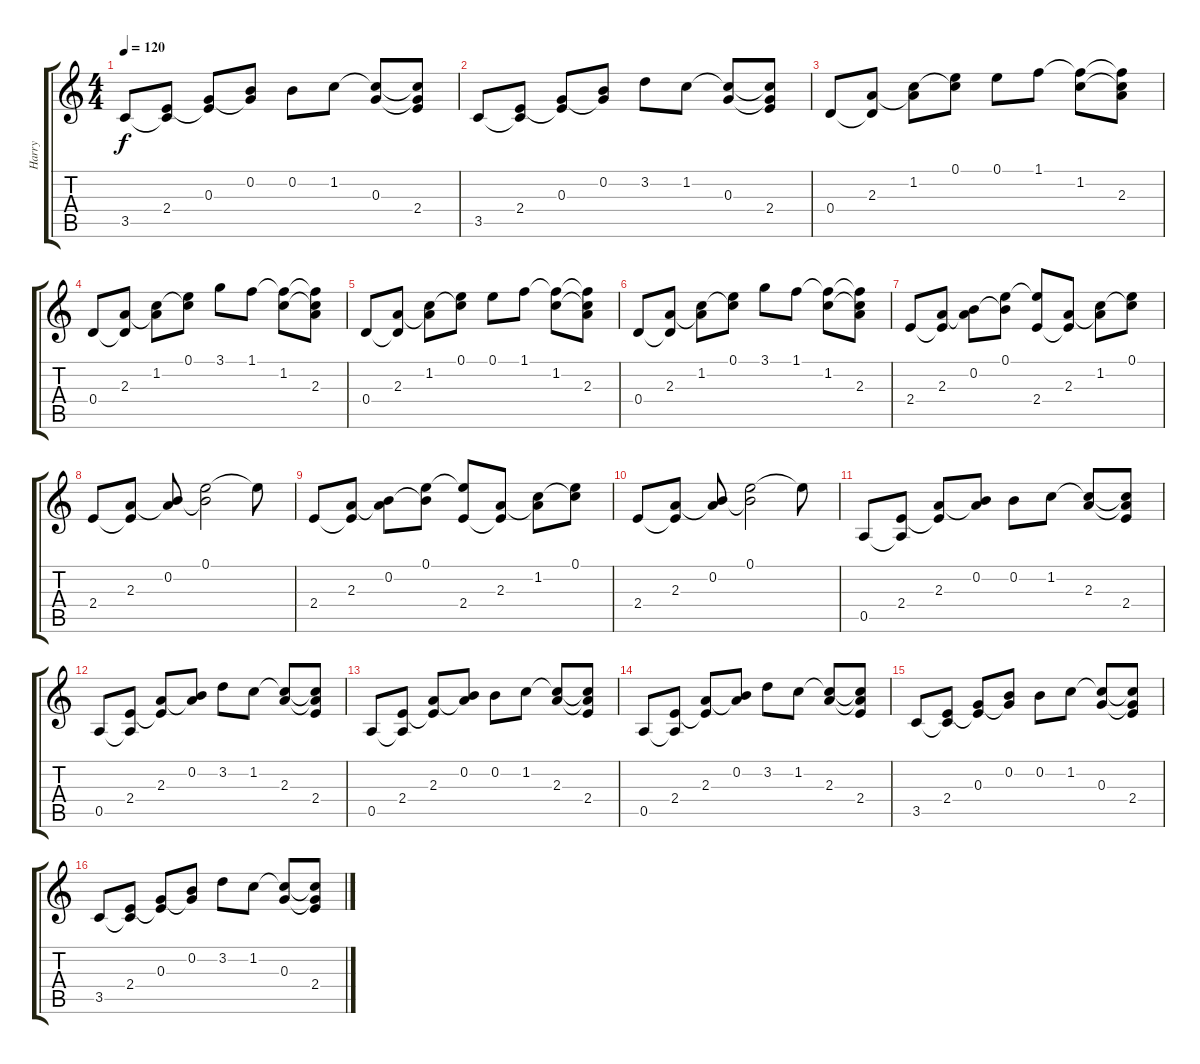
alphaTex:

\track ("Harry" "Harry") {instrument acousticguitarnylon}
\staff {score tabs}
\tuning (E4 B3 G3 D3 A2 E2) {hide}
\ts (4 4)
\tempo 120
\clef g2
\ks c
3.5.8{dy f} (2.4 3.5{t}).8 (0.3 2.4{t}).8 (0.2 0.3{t}).8 0.2.8 1.2.8 (1.2{t} 0.3).8 (1.2{t} 0.3{t} 2.4).8 |
3.5.8 (2.4 3.5{t}).8 (0.3 2.4{t}).8 (0.2 0.3{t}).8 3.2.8 1.2.8 (1.2{t} 0.3).8 (1.2{t} 0.3{t} 2.4).8 |
0.4.8 (2.3 0.4{t}).8 (1.2 2.3{t}).8 (0.1 1.2{t}).8 0.1.8 1.1.8 (1.1{t} 1.2).8 (1.1{t} 1.2{t} 2.3).8 |
0.4.8 (2.3 0.4{t}).8 (1.2 2.3{t}).8 (0.1 1.2{t}).8 3.1.8 1.1.8 (1.1{t} 1.2).8 (1.1{t} 1.2{t} 2.3).8 |
0.4.8 (2.3 0.4{t}).8 (1.2 2.3{t}).8 (0.1 1.2{t}).8 0.1.8 1.1.8 (1.1{t} 1.2).8 (1.1{t} 1.2{t} 2.3).8 |
0.4.8 (2.3 0.4{t}).8 (1.2 2.3{t}).8 (0.1 1.2{t}).8 3.1.8 1.1.8 (1.1{t} 1.2).8 (1.1{t} 1.2{t} 2.3).8 |
2.4.8 (2.3 2.4{t}).8 (0.2 2.3{t}).8 (0.1 0.2{t}).8 (0.1{t} 2.4).8 (2.3 2.4{t}).8 (1.2 2.3{t}).8 (0.1 1.2{t}).8 |
2.4.8 (2.3 2.4{t}).8 (0.2 2.3{t}).8 (0.1 0.2{t}).2 0.1{t}.8 |
2.4.8 (2.3 2.4{t}).8 (0.2 2.3{t}).8 (0.1 0.2{t}).8 (0.1{t} 2.4).8 (2.3 2.4{t}).8 (1.2 2.3{t}).8 (0.1 1.2{t}).8 |
2.4.8 (2.3 2.4{t}).8 (0.2 2.3{t}).8 (0.1 0.2{t}).2 0.1{t}.8 |
0.5.8 (2.4 0.5{t}).8 (2.3 2.4{t}).8 (0.2 2.3{t}).8 0.2.8 1.2.8 (1.2{t} 2.3).8 (1.2{t} 2.3{t} 2.4).8 |
0.5.8 (2.4 0.5{t}).8 (2.3 2.4{t}).8 (0.2 2.3{t}).8 3.2.8 1.2.8 (1.2{t} 2.3).8 (1.2{t} 2.3{t} 2.4).8 |
0.5.8 (2.4 0.5{t}).8 (2.3 2.4{t}).8 (0.2 2.3{t}).8 0.2.8 1.2.8 (1.2{t} 2.3).8 (1.2{t} 2.3{t} 2.4).8 |
0.5.8 (2.4 0.5{t}).8 (2.3 2.4{t}).8 (0.2 2.3{t}).8 3.2.8 1.2.8 (1.2{t} 2.3).8 (1.2{t} 2.3{t} 2.4).8 |
3.5.8 (2.4 3.5{t}).8 (0.3 2.4{t}).8 (0.2 0.3{t}).8 0.2.8 1.2.8 (1.2{t} 0.3).8 (1.2{t} 0.3{t} 2.4).8 |
3.5.8 (2.4 3.5{t}).8 (0.3 2.4{t}).8 (0.2 0.3{t}).8 3.2.8 1.2.8 (1.2{t} 0.3).8 (1.2{t} 0.3{t} 2.4).8
